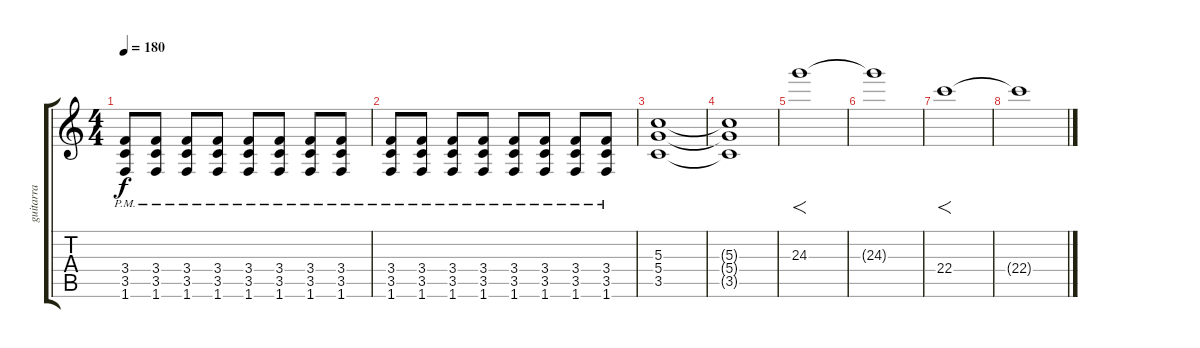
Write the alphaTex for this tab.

\track ("guitarra" "guitarra") {instrument distortionguitar}
\staff {score tabs}
\tuning (E4 B3 G3 D3 A2 E2) {hide}
\ts (4 4)
\tempo 180
\clef g2
\ks c
(3.4{pm} 3.5{pm} 1.6{pm}).8{dy f} (3.4{pm} 3.5{pm} 1.6{pm}).8 (3.4{pm} 3.5{pm} 1.6{pm}).8 (3.4{pm} 3.5{pm} 1.6{pm}).8 (3.4{pm} 3.5{pm} 1.6{pm}).8 (3.4{pm} 3.5{pm} 1.6{pm}).8 (3.4{pm} 3.5{pm} 1.6{pm}).8 (3.4{pm} 3.5{pm} 1.6{pm}).8 |
(3.4{pm} 3.5{pm} 1.6{pm}).8 (3.4{pm} 3.5{pm} 1.6{pm}).8 (3.4{pm} 3.5{pm} 1.6{pm}).8 (3.4{pm} 3.5{pm} 1.6{pm}).8 (3.4{pm} 3.5{pm} 1.6{pm}).8 (3.4{pm} 3.5{pm} 1.6{pm}).8 (3.4{pm} 3.5{pm} 1.6{pm}).8 (3.4{pm} 3.5{pm} 1.6{pm}).8 |
(5.3 5.4 3.5).1 |
(5.3{t} 5.4{t} 3.5{t}).1 |
24.3.1{f} |
24.3{t}.1 |
22.4.1{f} |
22.4{t}.1
